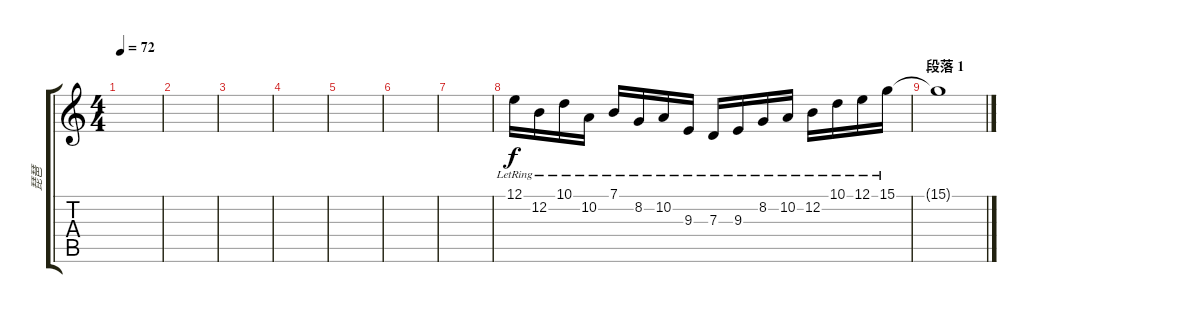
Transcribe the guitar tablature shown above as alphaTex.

\track ("琵琶" "琵琶") {instrument harpsichord}
\staff {score tabs}
\tuning (E4 B3 G3 D3 A2 E2) {hide}
\ts (4 4)
\tempo 72
\clef g2
\ks c
|
|
|
|
|
|
|
12.1{lr}.16 12.2{lr}.16 10.1{lr}.16 10.2{lr}.16 7.1{lr}.16 8.2{lr}.16 10.2{lr}.16 9.3{lr}.16 7.3{lr}.16 9.3{lr}.16 8.2{lr}.16 10.2{lr}.16 12.2{lr}.16 10.1{lr}.16 12.1{lr}.16 15.1{lr}.16 |
\section ("" "段落 1")
15.1{t}.1
